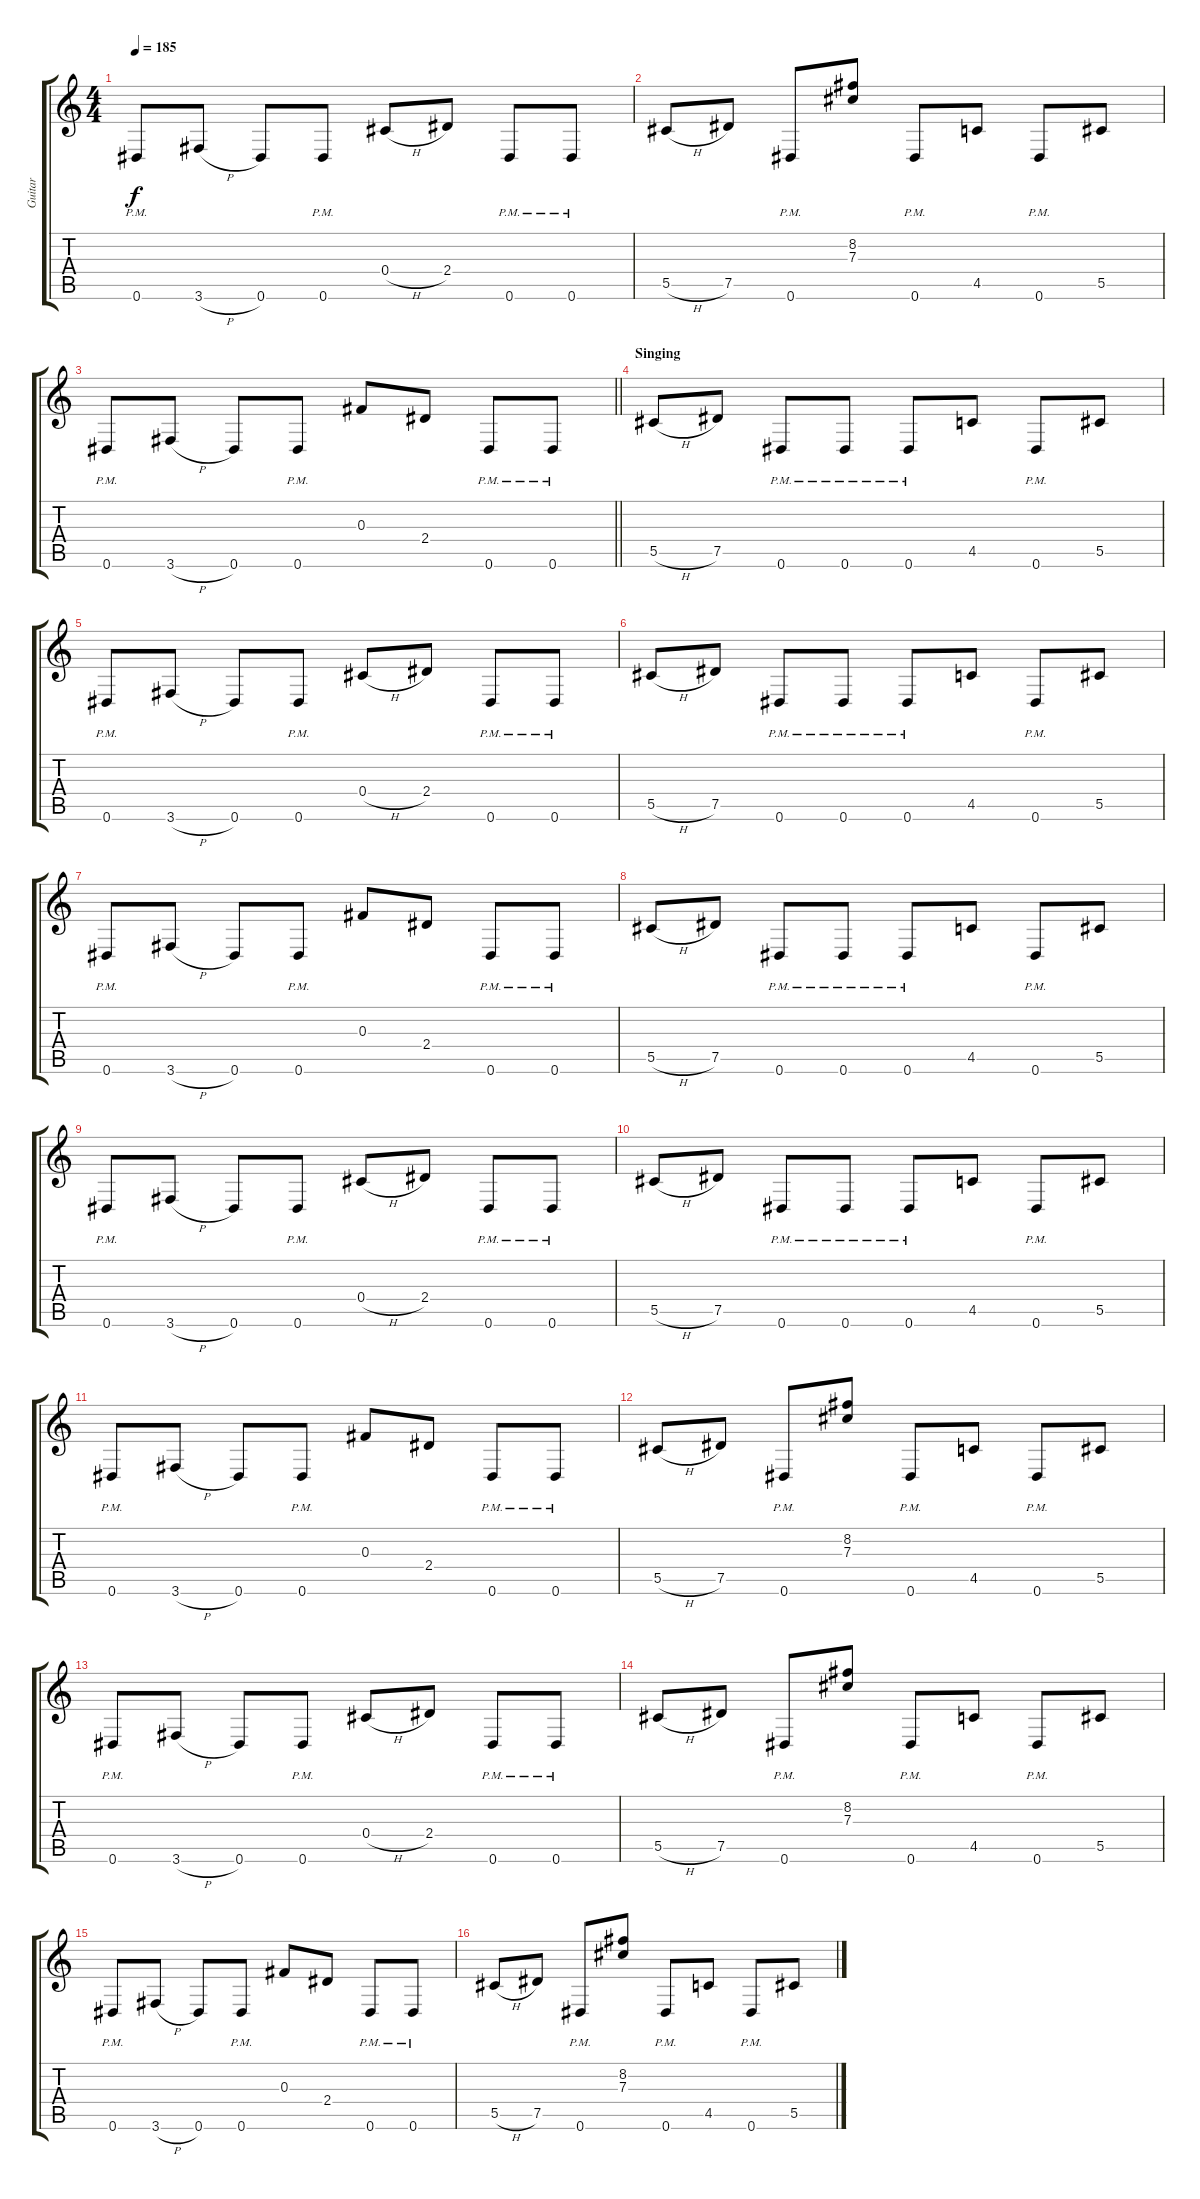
\track ("Guitar" "Guitar") {instrument distortionguitar}
\staff {score tabs}
\tuning (Eb4 Bb3 Gb3 Db3 Ab2 Eb2) {hide}
\ts (4 4)
\tempo 185
\clef g2
\ks c
0.6{pm}.8{dy f} 3.6{h}.8 0.6.8 0.6{pm}.8 0.4{h}.8 2.4.8 0.6{pm}.8 0.6{pm}.8 |
5.5{h}.8 7.5.8 0.6{pm}.8 (8.2 7.3).8 0.6{pm}.8 4.5.8 0.6{pm}.8 5.5.8 |
\barLineRight lightlight
0.6{pm}.8 3.6{h}.8 0.6.8 0.6{pm}.8 0.3.8 2.4.8 0.6{pm}.8 0.6{pm}.8 |
\section ("" "Singing")
5.5{h}.8 7.5.8 0.6{pm}.8 0.6{pm}.8 0.6{pm}.8 4.5.8 0.6{pm}.8 5.5.8 |
0.6{pm}.8 3.6{h}.8 0.6.8 0.6{pm}.8 0.4{h}.8 2.4.8 0.6{pm}.8 0.6{pm}.8 |
5.5{h}.8 7.5.8 0.6{pm}.8 0.6{pm}.8 0.6{pm}.8 4.5.8 0.6{pm}.8 5.5.8 |
0.6{pm}.8 3.6{h}.8 0.6.8 0.6{pm}.8 0.3.8 2.4.8 0.6{pm}.8 0.6{pm}.8 |
5.5{h}.8 7.5.8 0.6{pm}.8 0.6{pm}.8 0.6{pm}.8 4.5.8 0.6{pm}.8 5.5.8 |
0.6{pm}.8 3.6{h}.8 0.6.8 0.6{pm}.8 0.4{h}.8 2.4.8 0.6{pm}.8 0.6{pm}.8 |
5.5{h}.8 7.5.8 0.6{pm}.8 0.6{pm}.8 0.6{pm}.8 4.5.8 0.6{pm}.8 5.5.8 |
0.6{pm}.8 3.6{h}.8 0.6.8 0.6{pm}.8 0.3.8 2.4.8 0.6{pm}.8 0.6{pm}.8 |
5.5{h}.8 7.5.8 0.6{pm}.8 (8.2 7.3).8 0.6{pm}.8 4.5.8 0.6{pm}.8 5.5.8 |
0.6{pm}.8 3.6{h}.8 0.6.8 0.6{pm}.8 0.4{h}.8 2.4.8 0.6{pm}.8 0.6{pm}.8 |
5.5{h}.8 7.5.8 0.6{pm}.8 (8.2 7.3).8 0.6{pm}.8 4.5.8 0.6{pm}.8 5.5.8 |
0.6{pm}.8 3.6{h}.8 0.6.8 0.6{pm}.8 0.3.8 2.4.8 0.6{pm}.8 0.6{pm}.8 |
5.5{h}.8 7.5.8 0.6{pm}.8 (8.2 7.3).8 0.6{pm}.8 4.5.8 0.6{pm}.8 5.5.8
